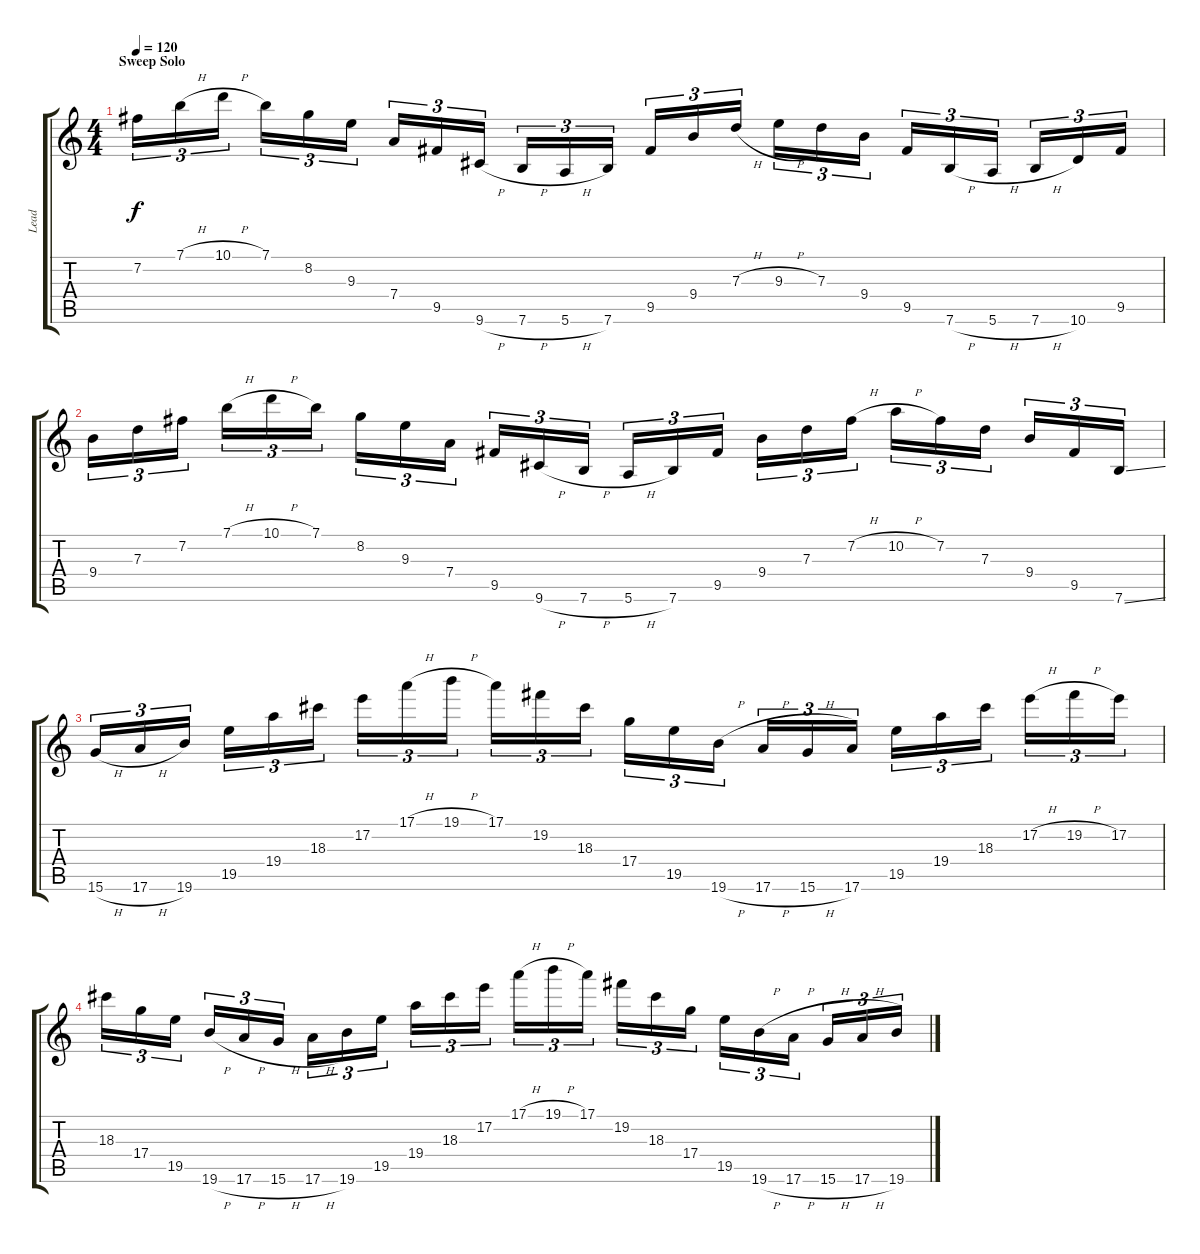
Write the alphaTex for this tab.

\track ("Lead" "Lead") {instrument overdrivenguitar}
\staff {score tabs}
\tuning (E4 B3 G3 D3 A2 E2) {hide}
\ts (4 4)
\section ("" "Sweep Solo")
\tempo 120
\clef g2
\ks c
7.2.16{tu (3 2) dy f} 7.1{h}.16{tu (3 2)} 10.1{h}.16{tu (3 2)} 7.1.16{tu (3 2)} 8.2.16{tu (3 2)} 9.3.16{tu (3 2)} 7.4.16{tu (3 2)} 9.5.16{tu (3 2)} 9.6{h}.16{tu (3 2)} 7.6{h}.16{tu (3 2)} 5.6{h}.16{tu (3 2)} 7.6.16{tu (3 2)} 9.5.16{tu (3 2)} 9.4.16{tu (3 2)} 7.3{h}.16{tu (3 2)} 9.3{h}.16{tu (3 2)} 7.3.16{tu (3 2)} 9.4.16{tu (3 2)} 9.5.16{tu (3 2)} 7.6{h}.16{tu (3 2)} 5.6{h}.16{tu (3 2)} 7.6{h}.16{tu (3 2)} 10.6.16{tu (3 2)} 9.5.16{tu (3 2)} |
9.4.16{tu (3 2)} 7.3.16{tu (3 2)} 7.2.16{tu (3 2)} 7.1{h}.16{tu (3 2)} 10.1{h}.16{tu (3 2)} 7.1.16{tu (3 2)} 8.2.16{tu (3 2)} 9.3.16{tu (3 2)} 7.4.16{tu (3 2)} 9.5.16{tu (3 2)} 9.6{h}.16{tu (3 2)} 7.6{h}.16{tu (3 2)} 5.6{h}.16{tu (3 2)} 7.6.16{tu (3 2)} 9.5.16{tu (3 2)} 9.4.16{tu (3 2)} 7.3.16{tu (3 2)} 7.2{h}.16{tu (3 2)} 10.2{h}.16{tu (3 2)} 7.2.16{tu (3 2)} 7.3.16{tu (3 2)} 9.4.16{tu (3 2)} 9.5.16{tu (3 2)} 7.6{ss}.16{tu (3 2)} |
15.6{h}.16{tu (3 2)} 17.6{h}.16{tu (3 2)} 19.6.16{tu (3 2)} 19.5.16{tu (3 2)} 19.4.16{tu (3 2)} 18.3.16{tu (3 2)} 17.2.16{tu (3 2)} 17.1{h}.16{tu (3 2)} 19.1{h}.16{tu (3 2)} 17.1.16{tu (3 2)} 19.2.16{tu (3 2)} 18.3.16{tu (3 2)} 17.4.16{tu (3 2)} 19.5.16{tu (3 2)} 19.6{h}.16{tu (3 2)} 17.6{h}.16{tu (3 2)} 15.6{h}.16{tu (3 2)} 17.6.16{tu (3 2)} 19.5.16{tu (3 2)} 19.4.16{tu (3 2)} 18.3.16{tu (3 2)} 17.2{h}.16{tu (3 2)} 19.2{h}.16{tu (3 2)} 17.2.16{tu (3 2)} |
18.3.16{tu (3 2)} 17.4.16{tu (3 2)} 19.5.16{tu (3 2)} 19.6{h}.16{tu (3 2)} 17.6{h}.16{tu (3 2)} 15.6{h}.16{tu (3 2)} 17.6{h}.16{tu (3 2)} 19.6.16{tu (3 2)} 19.5.16{tu (3 2)} 19.4.16{tu (3 2)} 18.3.16{tu (3 2)} 17.2.16{tu (3 2)} 17.1{h}.16{tu (3 2)} 19.1{h}.16{tu (3 2)} 17.1.16{tu (3 2)} 19.2.16{tu (3 2)} 18.3.16{tu (3 2)} 17.4.16{tu (3 2)} 19.5.16{tu (3 2)} 19.6{h}.16{tu (3 2)} 17.6{h}.16{tu (3 2)} 15.6{h}.16{tu (3 2)} 17.6{h}.16{tu (3 2)} 19.6{ss}.16{tu (3 2)}
